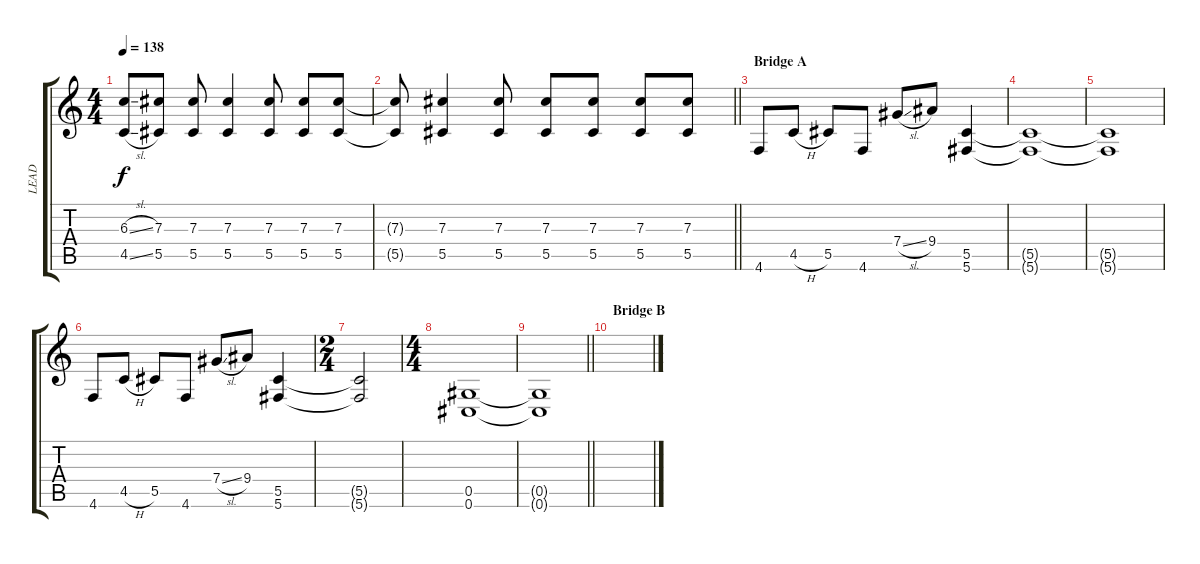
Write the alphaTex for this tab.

\track ("LEAD" "LEAD") {instrument overdrivenguitar}
\staff {score tabs}
\tuning (Eb4 Bb3 Gb3 Db3 Ab2 Db2) {hide}
\ts (4 4)
\tempo 138
\clef g2
\ks c
(6.3{sl} 4.5{sl}).8{dy f} (7.3 5.5).8 (7.3 5.5).8 (7.3 5.5).4 (7.3 5.5).8 (7.3 5.5).8 (7.3 5.5).8 |
\barLineRight lightlight
(7.3{t} 5.5{t}).8 (7.3 5.5).4 (7.3 5.5).8 (7.3 5.5).8 (7.3 5.5).8 (7.3 5.5).8 (7.3 5.5).8 |
\section ("" "Bridge A")
4.6.8 4.5{h}.8 5.5.8 4.6.8 7.4{sl}.8 9.4.8 (5.5 5.6).4 |
(5.5{t} 5.6{t}).1 |
(5.5{t} 5.6{t}).1 |
4.6.8 4.5{h}.8 5.5.8 4.6.8 7.4{sl}.8 9.4.8 (5.5 5.6).4 |
\ts (2 4)
(5.5{t} 5.6{t}).2 |
\ts (4 4)
(0.5 0.6).1 |
\barLineRight lightlight
(0.5{t} 0.6{t}).1 |
\section ("" "Bridge B")
